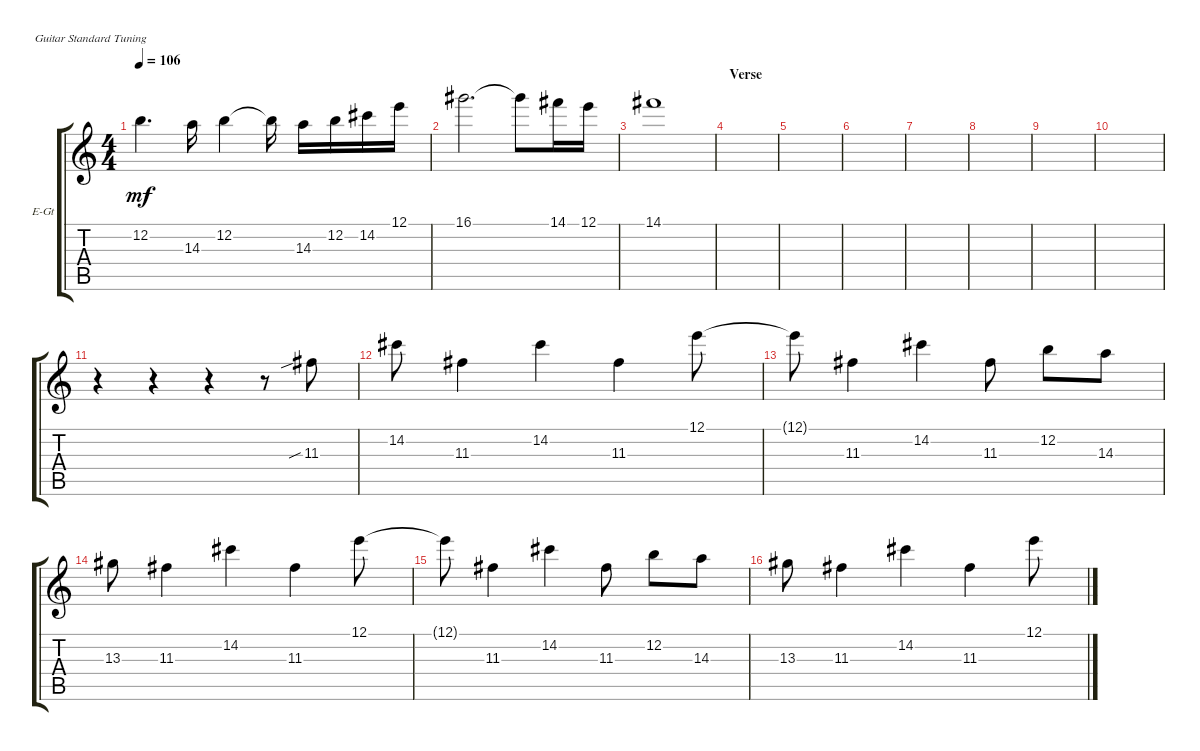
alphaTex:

\defaultSystemsLayout 4
\bracketExtendMode groupsimilarinstruments
\firstSystemTrackNameOrientation horizontal
\otherSystemsTrackNameOrientation horizontal
\track ("Lead Guitar" "E-Gt") {mute instrument distortionguitar}
\staff {score tabs}
\tuning (E4 B3 G3 D3 A2 E2)
\ts (4 4)
\tempo 106
\clef g2
\ks c
12.2.4{d dy mf} 14.3.16 12.2.4 12.2{t}.16 14.3.16 12.2.16 14.2.16 12.1.16 |
16.1.2{d} 16.1{t}.8 14.1.16 12.1.16 |
14.1.1 |
\section ("" "Verse")
|
|
|
|
|
|
|
r.4 r.4 r.4 r.8 11.3{sib}.8 |
14.2.8 11.3.4 14.2.4 11.3.4 12.1.8 |
12.1{t}.8 11.3.4 14.2.4 11.3.8 12.2.8 14.3.8 |
13.3.8 11.3.4 14.2.4 11.3.4 12.1.8 |
12.1{t}.8 11.3.4 14.2.4 11.3.8 12.2.8 14.3.8 |
13.3.8 11.3.4 14.2.4 11.3.4 12.1.8
